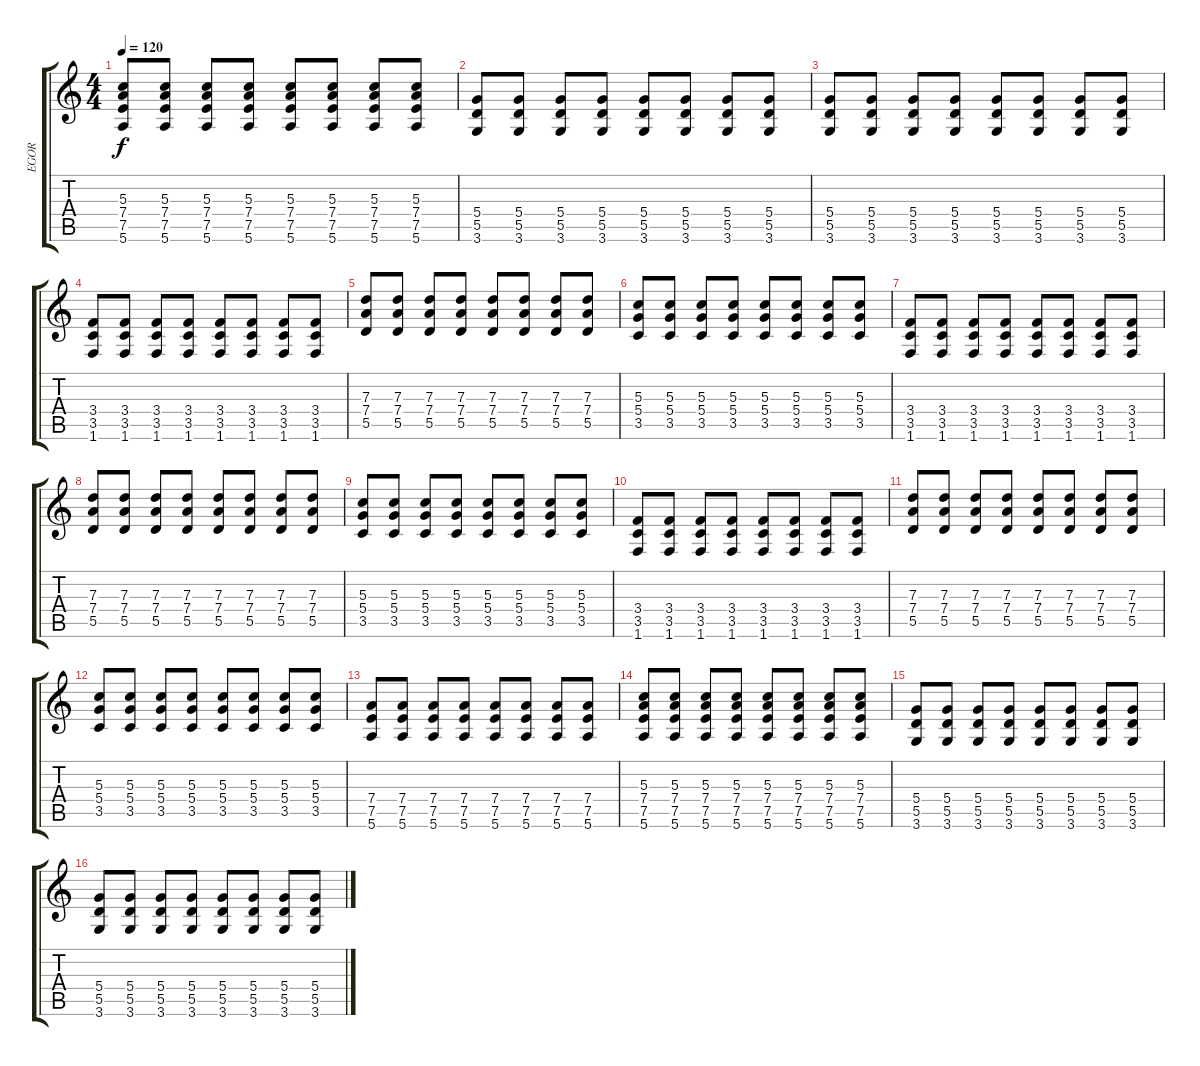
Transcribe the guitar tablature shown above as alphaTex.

\track ("EGOR" "EGOR") {instrument distortionguitar}
\staff {score tabs}
\tuning (E4 B3 G3 D3 A2 E2) {hide}
\ts (4 4)
\tempo 120
\clef g2
\ks c
(5.3 7.4 7.5 5.6).8{dy f} (5.3 7.4 7.5 5.6).8 (5.3 7.4 7.5 5.6).8 (5.3 7.4 7.5 5.6).8 (5.3 7.4 7.5 5.6).8 (5.3 7.4 7.5 5.6).8 (5.3 7.4 7.5 5.6).8 (5.3 7.4 7.5 5.6).8 |
(5.4 5.5 3.6).8 (5.4 5.5 3.6).8 (5.4 5.5 3.6).8 (5.4 5.5 3.6).8 (5.4 5.5 3.6).8 (5.4 5.5 3.6).8 (5.4 5.5 3.6).8 (5.4 5.5 3.6).8 |
(5.4 5.5 3.6).8 (5.4 5.5 3.6).8 (5.4 5.5 3.6).8 (5.4 5.5 3.6).8 (5.4 5.5 3.6).8 (5.4 5.5 3.6).8 (5.4 5.5 3.6).8 (5.4 5.5 3.6).8 |
(3.4 3.5 1.6).8 (3.4 3.5 1.6).8 (3.4 3.5 1.6).8 (3.4 3.5 1.6).8 (3.4 3.5 1.6).8 (3.4 3.5 1.6).8 (3.4 3.5 1.6).8 (3.4 3.5 1.6).8 |
(7.3 7.4 5.5).8 (7.3 7.4 5.5).8 (7.3 7.4 5.5).8 (7.3 7.4 5.5).8 (7.3 7.4 5.5).8 (7.3 7.4 5.5).8 (7.3 7.4 5.5).8 (7.3 7.4 5.5).8 |
(5.3 5.4 3.5).8 (5.3 5.4 3.5).8 (5.3 5.4 3.5).8 (5.3 5.4 3.5).8 (5.3 5.4 3.5).8 (5.3 5.4 3.5).8 (5.3 5.4 3.5).8 (5.3 5.4 3.5).8 |
(3.4 3.5 1.6).8 (3.4 3.5 1.6).8 (3.4 3.5 1.6).8 (3.4 3.5 1.6).8 (3.4 3.5 1.6).8 (3.4 3.5 1.6).8 (3.4 3.5 1.6).8 (3.4 3.5 1.6).8 |
(7.3 7.4 5.5).8 (7.3 7.4 5.5).8 (7.3 7.4 5.5).8 (7.3 7.4 5.5).8 (7.3 7.4 5.5).8 (7.3 7.4 5.5).8 (7.3 7.4 5.5).8 (7.3 7.4 5.5).8 |
(5.3 5.4 3.5).8 (5.3 5.4 3.5).8 (5.3 5.4 3.5).8 (5.3 5.4 3.5).8 (5.3 5.4 3.5).8 (5.3 5.4 3.5).8 (5.3 5.4 3.5).8 (5.3 5.4 3.5).8 |
(3.4 3.5 1.6).8 (3.4 3.5 1.6).8 (3.4 3.5 1.6).8 (3.4 3.5 1.6).8 (3.4 3.5 1.6).8 (3.4 3.5 1.6).8 (3.4 3.5 1.6).8 (3.4 3.5 1.6).8 |
(7.3 7.4 5.5).8 (7.3 7.4 5.5).8 (7.3 7.4 5.5).8 (7.3 7.4 5.5).8 (7.3 7.4 5.5).8 (7.3 7.4 5.5).8 (7.3 7.4 5.5).8 (7.3 7.4 5.5).8 |
(5.3 5.4 3.5).8 (5.3 5.4 3.5).8 (5.3 5.4 3.5).8 (5.3 5.4 3.5).8 (5.3 5.4 3.5).8 (5.3 5.4 3.5).8 (5.3 5.4 3.5).8 (5.3 5.4 3.5).8 |
(7.4 7.5 5.6).8{instrument distortionguitar} (7.4 7.5 5.6).8 (7.4 7.5 5.6).8 (7.4 7.5 5.6).8 (7.4 7.5 5.6).8 (7.4 7.5 5.6).8 (7.4 7.5 5.6).8 (7.4 7.5 5.6).8 |
(5.3 7.4 7.5 5.6).8 (5.3 7.4 7.5 5.6).8 (5.3 7.4 7.5 5.6).8 (5.3 7.4 7.5 5.6).8 (5.3 7.4 7.5 5.6).8 (5.3 7.4 7.5 5.6).8 (5.3 7.4 7.5 5.6).8 (5.3 7.4 7.5 5.6).8 |
(5.4 5.5 3.6).8 (5.4 5.5 3.6).8 (5.4 5.5 3.6).8 (5.4 5.5 3.6).8 (5.4 5.5 3.6).8 (5.4 5.5 3.6).8 (5.4 5.5 3.6).8 (5.4 5.5 3.6).8 |
(5.4 5.5 3.6).8 (5.4 5.5 3.6).8 (5.4 5.5 3.6).8 (5.4 5.5 3.6).8 (5.4 5.5 3.6).8 (5.4 5.5 3.6).8 (5.4 5.5 3.6).8 (5.4 5.5 3.6).8
